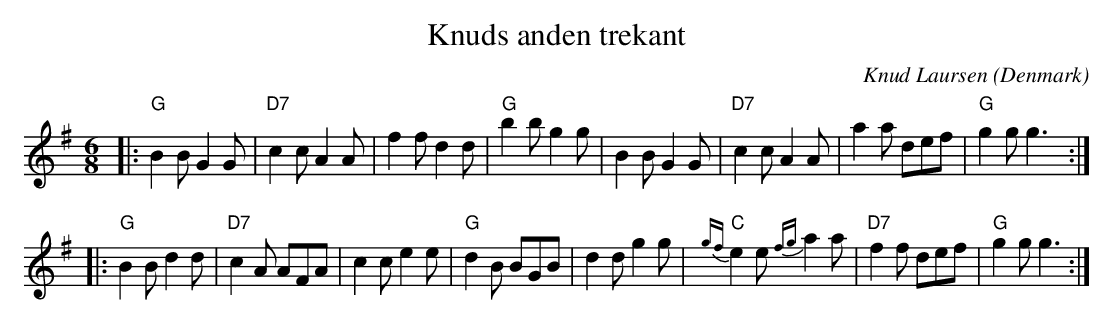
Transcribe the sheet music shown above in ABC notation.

X:1
T: Knuds anden trekant
C: Knud Laursen
O: Denmark
M: 6/8
L: 1/8
K: G
|: "G"B2B G2G |    "D7"c2c     A2A |     f2f d2d | "G"b2b g2g \
|     B2B G2G |    "D7"c2c     A2A |     a2a def | "G"g2g g3 :|
|: "G"B2B d2d |    "D7"c2A     AFA |     c2c e2e | "G"d2B BGB \
|     d2d g2g | {gf}"C"e2e {fg}a2a | "D7"f2f def | "G"g2g g3 :|
